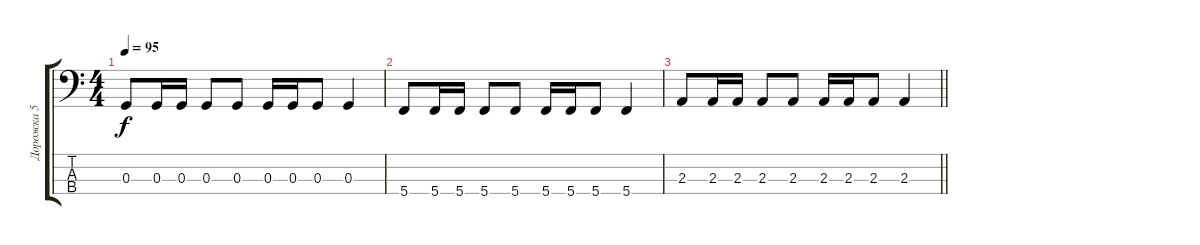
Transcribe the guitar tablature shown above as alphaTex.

\track ("Дорожка 5" "Дорожка 5") {instrument electricbassfinger}
\staff {score tabs}
\tuning (F2 C2 G1 C1) {hide}
\ts (4 4)
\tempo 95
\clef f4
\ks c
0.3.8{dy f} 0.3.16 0.3.16 0.3.8 0.3.8 0.3.16 0.3.16 0.3.8 0.3.4 |
5.4.8 5.4.16 5.4.16 5.4.8 5.4.8 5.4.16 5.4.16 5.4.8 5.4.4 |
\barLineRight lightlight
2.3.8 2.3.16 2.3.16 2.3.8 2.3.8 2.3.16 2.3.16 2.3.8 2.3.4
